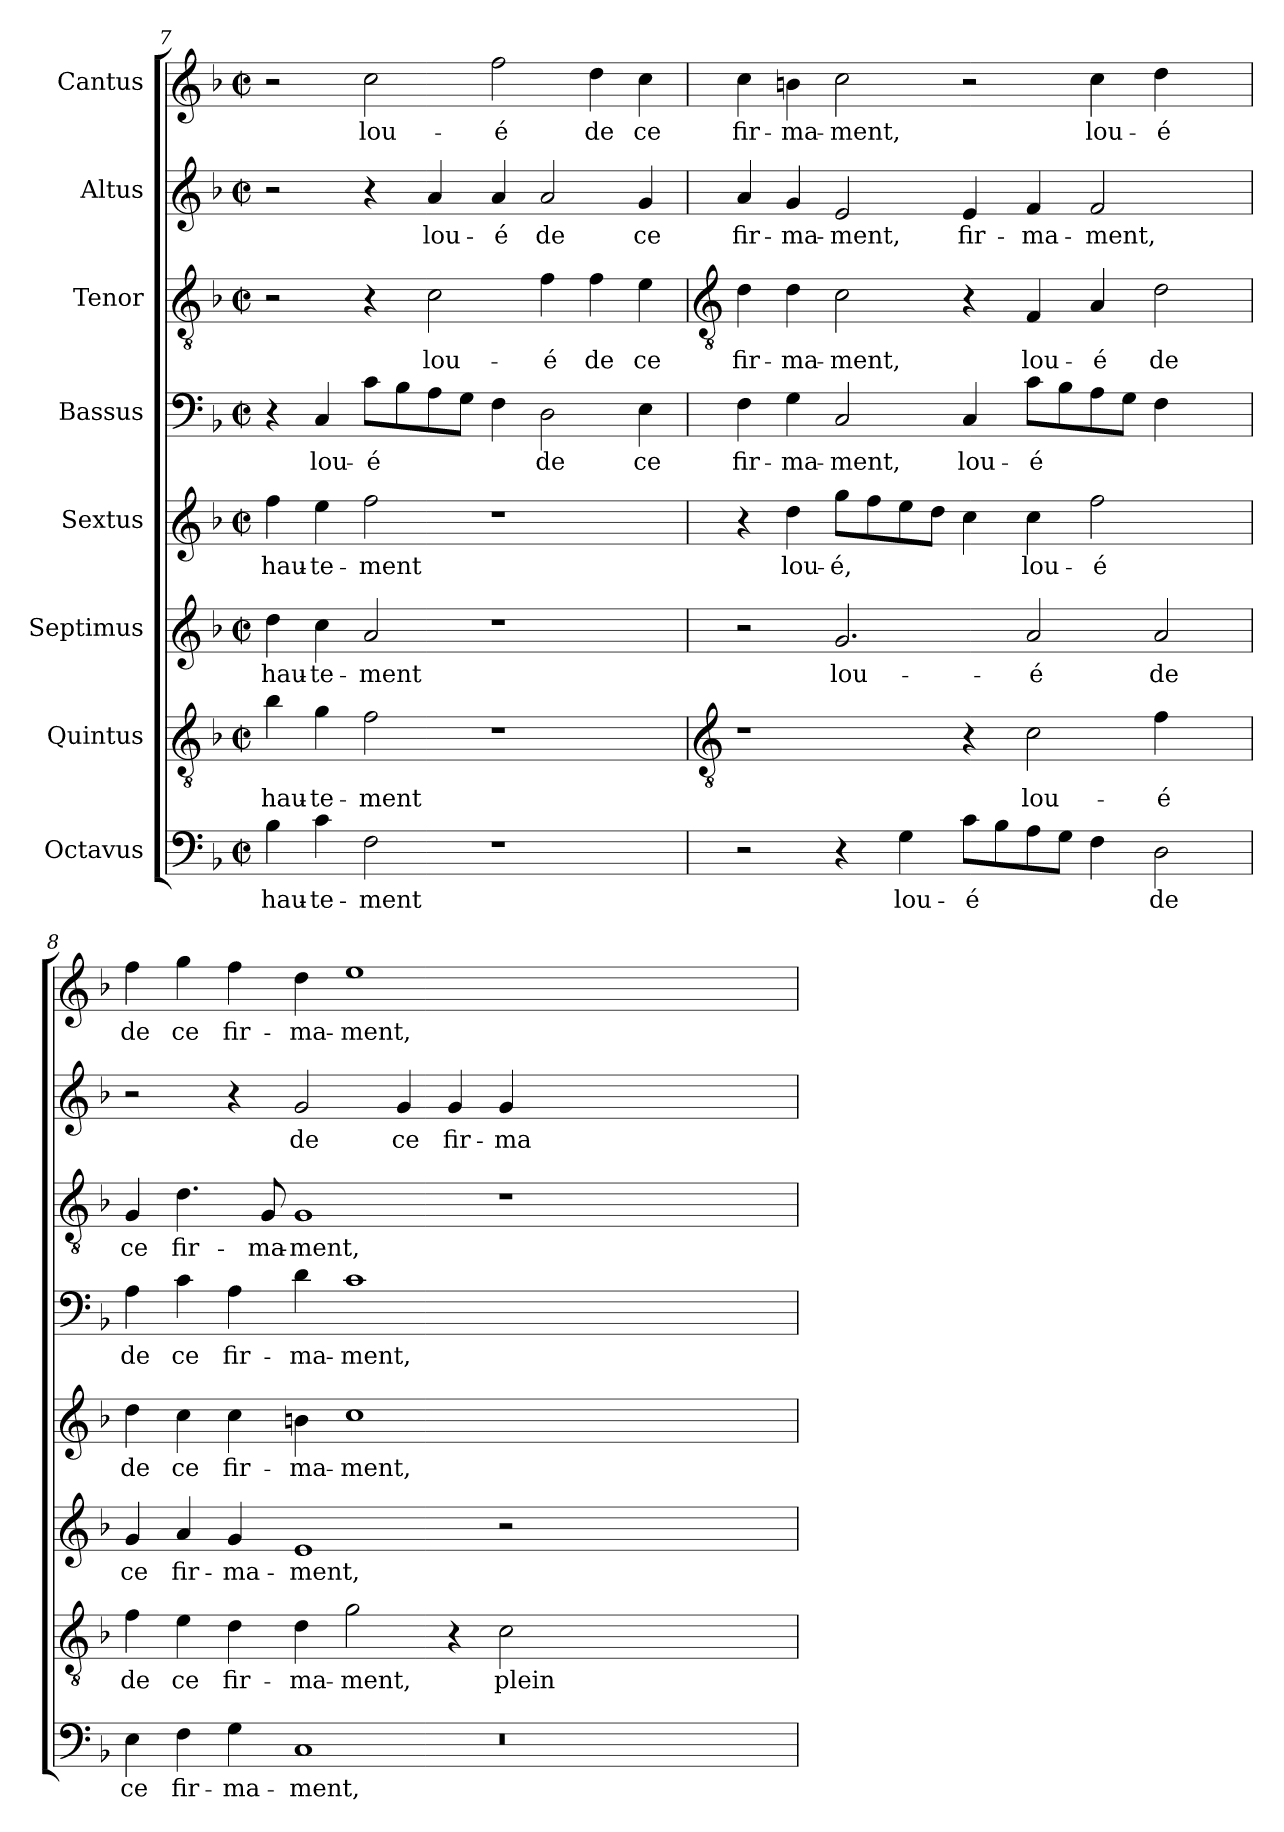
**kern	**text	**kern	**text	**kern	**text	**kern	**text	**kern	**text	**kern	**text	**kern	**text	**kern	**text
*part8	*part8	*part7	*part7	*part6	*part6	*part5	*part5	*part4	*part4	*part3	*part3	*part2	*part2	*part1	*part1
*staff8	*staff8	*staff7	*staff7	*staff6	*staff6	*staff5	*staff5	*staff4	*staff4	*staff3	*staff3	*staff2	*staff2	*staff1	*staff1
*I"Octavus	*	*I"Quintus	*	*I"Septimus	*	*I"Sextus	*	*I"Bassus	*	*I"Tenor	*	*I"Altus	*	*I"Cantus	*
*clefF4	*	*clefGv2	*	*clefG2	*	*clefG2	*	*clefF4	*	*clefGv2	*	*clefG2	*	*clefG2	*
*k[b-]	*	*k[b-]	*	*k[b-]	*	*k[b-]	*	*k[b-]	*	*k[b-]	*	*k[b-]	*	*k[b-]	*
*F:	*	*F:	*	*F:	*	*F:	*	*F:	*	*F:	*	*F:	*	*F:	*
*M4/2	*	*M4/2	*	*M4/2	*	*M4/2	*	*M4/2	*	*M4/2	*	*M4/2	*	*M4/2	*
*met(c|)	*	*met(c|)	*	*met(c|)	*	*met(c|)	*	*met(c|)	*	*met(c|)	*	*met(c|)	*	*met(c|)	*
=7	=7	=7	=7	=7	=7	=7	=7	=7	=7	=7	=7	=7	=7	=7	=7
!	!LO:LY:b	!	!LO:LY:b	!	!LO:LY:b	!	!LO:LY:b	!	!	!	!	!	!	!	!
4B-	hau-	4b-	hau-	4dd	hau-	4ff	hau-	4r	.	2r	.	2r	.	2r	.
!	!LO:LY:b	!	!LO:LY:b	!	!LO:LY:b	!	!LO:LY:b	!	!LO:LY:b	!	!	!	!	!	!
4c	-te-	4g	-te-	4cc	-te-	4ee	-te-	4C	lou-	.	.	.	.	.	.
!	!LO:LY:b	!	!LO:LY:b	!	!LO:LY:b	!	!LO:LY:b	!	!LO:LY:b	!	!	!	!	!	!LO:LY:b
2F	-ment	2f	-ment	2a	-ment	2ff	-ment	8cL	-é	4r	.	4r	.	2cc	lou-
.	.	.	.	.	.	.	.	8B-	.	.	.	.	.	.	.
!	!	!	!	!	!	!	!	!	!	!	!LO:LY:b	!	!LO:LY:b	!	!
.	.	.	.	.	.	.	.	8A	.	2c	lou-	4a	lou-	.	.
.	.	.	.	.	.	.	.	8GJ	.	.	.	.	.	.	.
!	!	!	!	!	!	!	!	!	!	!	!	!	!LO:LY:b	!	!LO:LY:b
1r	.	1r	.	1r	.	1r	.	4F	.	.	.	4a	-é	2ff	-é
!	!	!	!	!	!	!	!	!	!LO:LY:b	!	!LO:LY:b	!	!LO:LY:b	!	!
.	.	.	.	.	.	.	.	2D	de	4f	-é	2a	de	.	.
!	!	!	!	!	!	!	!	!	!	!	!LO:LY:b	!	!	!	!LO:LY:b
.	.	.	.	.	.	.	.	.	.	4f	de	.	.	4dd	de
!	!	!	!	!	!	!	!	!	!LO:LY:b	!	!LO:LY:b	!	!LO:LY:b	!	!LO:LY:b
.	.	.	.	.	.	.	.	4E	ce	4e	ce	4g	ce	4cc	ce
!!LO:LB:g=z
=8	=8	=8	=8	=8	=8	=8	=8	=8	=8	=8	=8	=8	=8	=8	=8
*	*	*clefGv2	*	*	*	*	*	*	*	*clefGv2	*	*	*	*	*
!	!	!	!	!	!	!	!	!	!LO:LY:b	!	!LO:LY:b	!	!LO:LY:b	!	!LO:LY:b
2r	.	1r	.	2r	.	4r	.	4F	fir-	4d	fir-	4a	fir-	4cc	fir-
!	!	!	!	!	!	!	!LO:LY:b	!	!LO:LY:b	!	!LO:LY:b	!	!LO:LY:b	!	!LO:LY:b
.	.	.	.	.	.	4dd	lou-	4G	-ma-	4d	-ma-	4g	-ma-	4bn	-ma-
!	!	!	!	!	!LO:LY:b	!	!LO:LY:b	!	!LO:LY:b	!	!LO:LY:b	!	!LO:LY:b	!	!LO:LY:b
4r	.	.	.	2.g	lou-	8ggL	-é,	2C	-ment,	2c	-ment,	2e	-ment,	2cc	-ment,
.	.	.	.	.	.	8ff	.	.	.	.	.	.	.	.	.
!	!LO:LY:b	!	!	!	!	!	!	!	!	!	!	!	!	!	!
4G	lou-	.	.	.	.	8ee	.	.	.	.	.	.	.	.	.
.	.	.	.	.	.	8ddJ	.	.	.	.	.	.	.	.	.
!	!LO:LY:b	!	!	!	!	!	!	!	!LO:LY:b	!	!	!	!LO:LY:b	!	!
8cL	-é	4r	.	.	.	4cc	.	4C	lou-	4r	.	4e	fir-	2r	.
8B-	.	.	.	.	.	.	.	.	.	.	.	.	.	.	.
!	!	!	!LO:LY:b	!	!LO:LY:b	!	!LO:LY:b	!	!LO:LY:b	!	!LO:LY:b	!	!LO:LY:b	!	!
8A	.	2c	lou-	2a	-é	4cc	lou-	8cL	-é	4F	lou-	4f	-ma-	.	.
8GJ	.	.	.	.	.	.	.	8B-	.	.	.	.	.	.	.
!	!	!	!	!	!	!	!LO:LY:b	!	!	!	!LO:LY:b	!	!LO:LY:b	!	!LO:LY:b
4F	.	.	.	.	.	2ff	-é	8A	.	4A	-é	2f	-ment,	4cc	lou-
.	.	.	.	.	.	.	.	8GJ	.	.	.	.	.	.	.
!	!LO:LY:b	!	!LO:LY:b	!	!LO:LY:b	!	!	!	!	!	!LO:LY:b	!	!	!	!LO:LY:b
2D	de	4f	-é	2a	de	.	.	4F	.	2d	de	.	.	4dd	-é
.	.	4ryy	.	.	.	4ryy	.	4ryy	.	.	.	4ryy	.	4ryy	.
=8A	=8A	=8A	=8A	=8A	=8A	=8A	=8A	=8A	=8A	=8A	=8A	=8A	=8A	=8A	=8A
!	!LO:LY:b	!	!LO:LY:b	!	!LO:LY:b	!	!LO:LY:b	!	!LO:LY:b	!	!LO:LY:b	!	!	!	!LO:LY:b
4E	ce	4f	de	4g	ce	4dd	de	4A	de	4G	ce	2r	.	4ff	de
!	!LO:LY:b	!	!LO:LY:b	!	!LO:LY:b	!	!LO:LY:b	!	!LO:LY:b	!	!LO:LY:b	!	!	!	!LO:LY:b
4F	fir-	4e	ce	4a	fir-	4cc	ce	4c	ce	4.d	fir-	.	.	4gg	ce
!	!LO:LY:b	!	!LO:LY:b	!	!LO:LY:b	!	!LO:LY:b	!	!LO:LY:b	!	!	!	!	!	!LO:LY:b
4G	-ma-	4d	fir-	4g	-ma-	4cc	fir-	4A	fir-	.	.	4r	.	4ff	fir-
!	!	!	!	!	!	!	!	!	!	!	!LO:LY:b	!	!	!	!
.	.	.	.	.	.	.	.	.	.	8G	-ma-	.	.	.	.
!	!LO:LY:b	!	!LO:LY:b	!	!LO:LY:b	!	!LO:LY:b	!	!LO:LY:b	!	!LO:LY:b	!	!LO:LY:b	!	!LO:LY:b
1C	-ment,	4d	-ma-	1e	-ment,	4bn	-ma-	4d	-ma-	1G	-ment,	2g	de	4dd	-ma-
!	!	!	!LO:LY:b	!	!	!	!LO:LY:b	!	!LO:LY:b	!	!	!	!	!	!LO:LY:b
.	.	2g	-ment,	.	.	1cc	-ment,	1c	-ment,	.	.	.	.	1ee	-ment,
!	!	!	!	!	!	!	!	!	!	!	!	!	!LO:LY:b	!	!
.	.	.	.	.	.	.	.	.	.	.	.	4g	ce	.	.
!	!	!	!	!	!	!	!	!	!	!	!	!	!LO:LY:b	!	!
.	.	4r	.	.	.	.	.	.	.	.	.	4g	fir-	.	.
!	!	!	!LO:LY:b	!	!	!	!	!	!	!	!	!	!LO:LY:b	!	!
0r	.	2c	plein	2r	.	.	.	.	.	1r	.	4g	-ma-	.	.
.	.	.	.	.	.	1..ryy	.	1..ryy	.	.	.	1..ryy	.	1..ryy	.
.	.	1.ryy	.	1.ryy	.	.	.	.	.	.	.	.	.	.	.
.	.	.	.	.	.	.	.	.	.	1ryy	.	.	.	.	.
=	=	=	=	=	=	=	=	=	=	=	=	=	=	=	=
*-	*-	*-	*-	*-	*-	*-	*-	*-	*-	*-	*-	*-	*-	*-	*-
